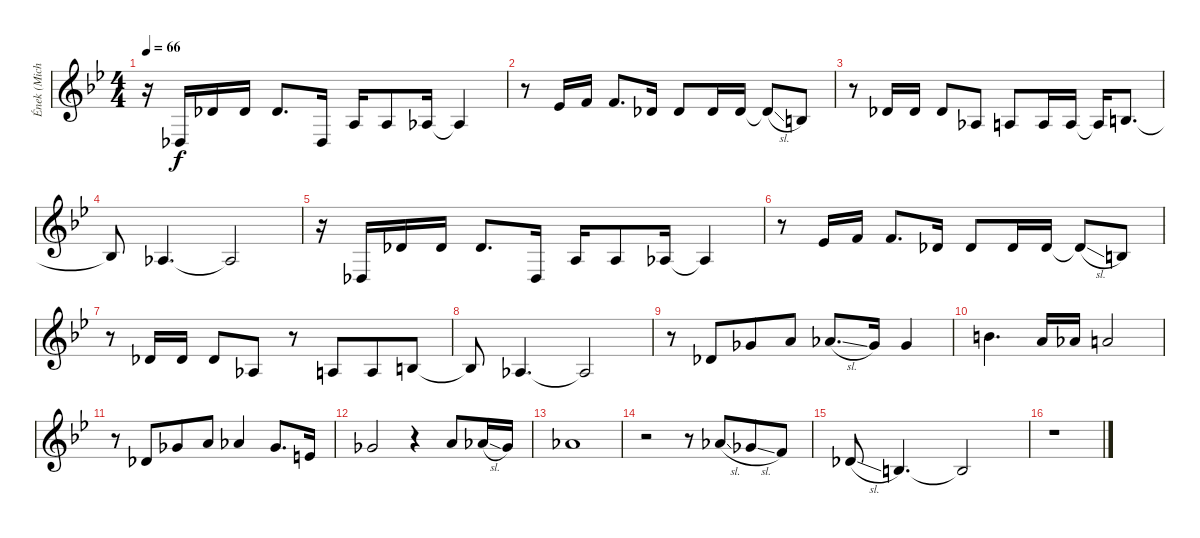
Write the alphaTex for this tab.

\track ("Ének (Michael Vescera)" "Ének (Mich") {instrument tenorsax}
\staff {score}
\tuning (E4 B3 G3 D3 A2 E2) {hide}
\ts (4 4)
\tempo 66
\clef g2
\ks bb
r.16{dy f} 4.5.16 2.2.16 2.2.16 2.2.8{d} 4.5.16 2.3.16 2.3.8 1.3.16 1.3{t}.4 |
r.8 4.2.16 1.1.16 1.1.8{d} 2.2.16 2.2.8 2.2.16 2.2.16 2.2{sl t}.8 0.2.8 |
r.8 2.2.16 2.2.16 2.2.8 1.3.8 2.3.8 2.3.16 2.3.16 2.3{t}.16 0.2.8{d} |
0.2{t}.8 1.3.4{d} 1.3{t}.2 |
r.16 4.5.16 2.2.16 2.2.16 2.2.8{d} 4.5.16 2.3.16 2.3.8 1.3.16 1.3{t}.4 |
r.8 4.2.16 1.1.16 1.1.8{d} 2.2.16 2.2.8 2.2.16 2.2.16 2.2{sl t}.8 0.2.8 |
r.8 2.2.16 2.2.16 2.2.8 1.3.8 r.8 2.3.8{beam merge} 2.3.8 0.2.8 |
0.2{t}.8 1.3.4{d} 1.3{t}.2 |
r.8 2.2.8{beam merge} 2.1.8 5.1.8 4.1{sl}.8{d} 2.1.16 2.1.4 |
7.1.4{d} 5.1.16 4.1.16 5.1.2 |
r.8 2.2.8{beam merge} 2.1.8 5.1.8 4.1.4 2.1.8{d} 0.1.16 |
2.1.2 r.4 5.1.8 4.1{sl}.16 2.1.16 |
4.1.1 |
r.2 r.8 4.1{sl}.8{beam merge} 2.1{sl}.8 1.1.8 |
2.2{sl}.8 0.2.4{d} 0.2{t}.2 |
r.1
